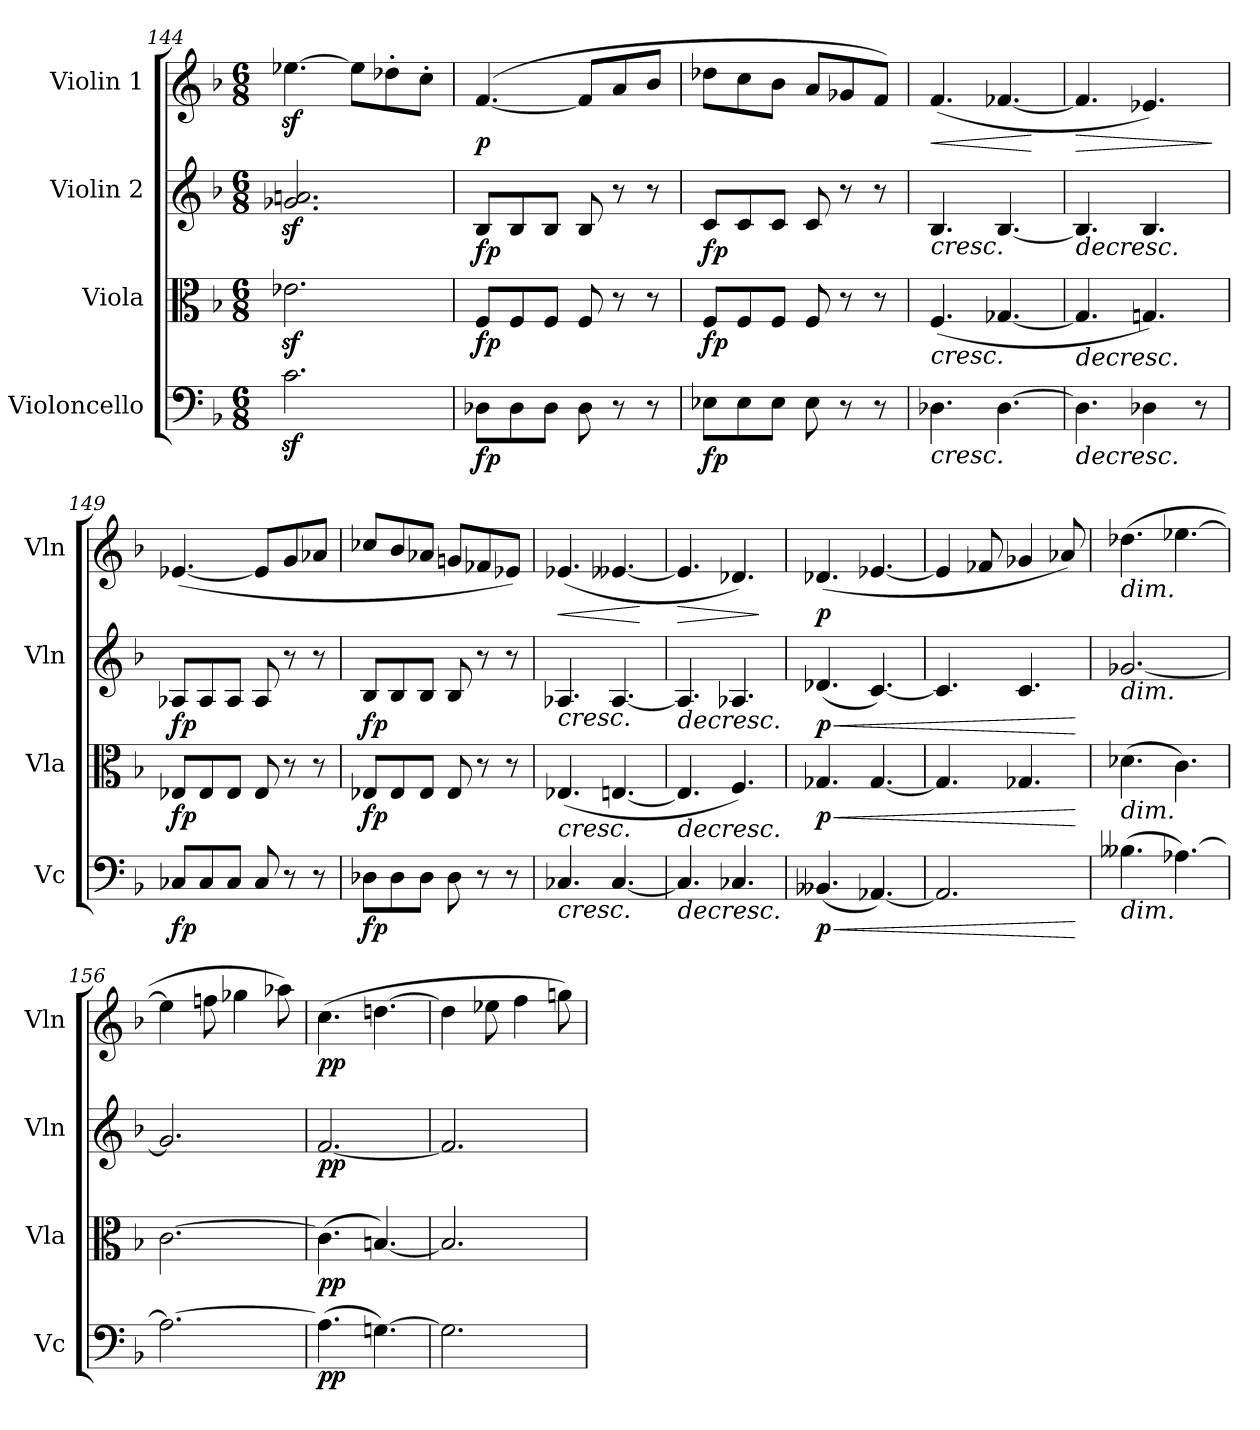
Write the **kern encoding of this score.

**kern	**dynam	**kern	**dynam	**kern	**dynam	**kern	**dynam
*part4	*part4	*part3	*part3	*part2	*part2	*part1	*part1
*staff4	*staff4	*staff3	*staff3	*staff2	*staff2	*staff1	*staff1
*I"Violoncello	*	*I"Viola	*	*I"Violin 2	*	*I"Violin 1	*
*I'Vc	*	*I'Vla	*	*I'Vln	*	*I'Vln	*
*clefF4	*	*clefC3	*	*clefG2	*	*clefG2	*
*k[b-]	*	*k[b-]	*	*k[b-]	*	*k[b-]	*
*M6/8	*	*M6/8	*	*M6/8	*	*M6/8	*
=144	=144	=144	=144	=144	=144	=144	=144
2.cz<\	.	2.e-Xz<\	.	2.g-X/z< 2.an/z<	.	[4.ee-Xz<\	.
.	.	.	.	.	.	8ee-\L]	.
.	.	.	.	.	.	8dd-X'\	.
.	.	.	.	.	.	8cc'\J	.
=145	=145	=145	=145	=145	=145	=145	=145
!	!LO:DY:b	!	!LO:DY:b	!	!LO:DY:b	!	!LO:DY:b
8D-X\L	fp	8F/L	fp	8B-/L	fp	([4.f/	p
8D-\	.	8F/	.	8B-/	.	.	.
8D-\J	.	8F/J	.	8B-/J	.	.	.
8D-\	.	8F/	.	8B-/	.	8f/L]	.
8r	.	8r	.	8r	.	8a/	.
8r	.	8r	.	8r	.	8b-/J	.
=146	=146	=146	=146	=146	=146	=146	=146
!	!LO:DY:b	!	!LO:DY:b	!	!LO:DY:b	!	!
8E-X\L	fp	8F/L	fp	8c/L	fp	8dd-X\L	.
8E-\	.	8F/	.	8c/	.	8cc\	.
8E-\J	.	8F/J	.	8c/J	.	8b-\J	.
8E-\	.	8F/	.	8c/	.	8a/L	.
8r	.	8r	.	8r	.	8g-X/	.
8r	.	8r	.	8r	.	8f/J)	.
=147	=147	=147	=147	=147	=147	=147	=147
!	!LO:HP:b	!	!LO:HP:b	!	!LO:HP:b	!	!LO:HP:b
4.D-X\	<	(4.F/	<	4.B-/	<	(4.f/	<
[4.D-\	.	[4.G-X/	.	[4.B-/	.	[4.f-X/	.
.	.	.	.	.	.	.	[
=148	=148	=148	=148	=148	=148	=148	=148
!	!LO:HP:b	!	!LO:HP:b	!	!LO:HP:b	!	!LO:HP:b
4.D-\]	>	4.G-/]	>	4.B-/]	>	4.f-/]	>
4D-X\	.	4.Gn/)	.	4.B-/	.	4.e-X/)	.
8r	.	.	.	.	.	.	.
.	[	.	[	.	[	.	]
!!LO:LB:g=z
=149	=149	=149	=149	=149	=149	=149	=149
!	!LO:DY:b	!	!LO:DY:b	!	!LO:DY:b	!	!
8C-X/L	fp	8E-X/L	fp	8A-X/L	fp	([4.e-X/	.
8C-/	.	8E-/	.	8A-/	.	.	.
8C-/J	.	8E-/J	.	8A-/J	.	.	.
8C-/	.	8E-/	.	8A-/	.	8e-/L]	.
8r	.	8r	.	8r	.	8g/	.
8r	.	8r	.	8r	.	8a-X/J	.
=150	=150	=150	=150	=150	=150	=150	=150
!	!LO:DY:b	!	!LO:DY:b	!	!LO:DY:b	!	!
8D-X\L	fp	8E-X/L	fp	8B-/L	fp	8cc-X/L	.
8D-\	.	8E-/	.	8B-/	.	8b-/	.
8D-\J	.	8E-/J	.	8B-/J	.	8a-X/J	.
8D-\	.	8E-/	.	8B-/	.	8gn/L	.
8r	.	8r	.	8r	.	8f-X/	.
8r	.	8r	.	8r	.	8e-X/J)	.
!!LO:LB:g=z
=151	=151	=151	=151	=151	=151	=151	=151
!	!LO:HP:b	!	!LO:HP:b	!	!LO:HP:b	!	!LO:HP:b
4.C-X/	<	(4.E-X/	<	4.A-X/	<	(4.e-X/	<
[4.C-/	.	[4.En/	.	[4.A-/	.	[4.e--X/	.
.	]	.	]	.	]	.	[
=152	=152	=152	=152	=152	=152	=152	=152
!	!LO:HP:b	!	!LO:HP:b	!	!LO:HP:b	!	!LO:HP:b
4.C-/]	>	4.E/]	>	4.A-/]	>	4.e--/]	>
4.C-X/	.	4.F/)	.	4.A-X/	.	4.d-X/)	.
.	[	.	[	.	[	.	]
=153	=153	=153	=153	=153	=153	=153	=153
!	!LO:HP:b	!	!LO:HP:b	!	!LO:HP:b	!	!
!	!LO:DY:n=1:b	!	!LO:DY:n=1:b	!	!LO:DY:n=1:b	!	!LO:DY:b
(4.BB--X/	< p	4.G-X/	< p	(4.d-X/	< p	(4.d-X/	p
[4.AA-X/)	.	[4.G-/	.	[4.c/)	.	[4.e-X/	.
.	]	.	]	.	]	.	.
=154	=154	=154	=154	=154	=154	=154	=154
2.AA-/]	.	4.G-/]	.	4.c/]	.	4e-/]	.
.	.	.	.	.	.	8f-X/	.
.	.	4.G-X/	.	4.c/	.	4g-X/	.
.	.	.	.	.	.	8a-X/)	.
.	[	.	[	.	[	.	.
=155	=155	=155	=155	=155	=155	=155	=155
!	!	!	!	!	!	!LO:TX:b:i:t=dim.	!
!	!	!	!	!LO:TX:b:i:t=dim.	!	!	!
!	!	!LO:TX:b:i:t=dim.	!	!	!	!	!
!LO:TX:b:i:t=dim.	!	!	!	!	!	!	!
(4.B--X\	.	(4.d-X\	.	[2.g-X/	.	(4.dd-X\	.
[4.A-X\)	.	4.c\)	.	.	.	[4.ee-X\	.
=156	=156	=156	=156	=156	=156	=156	=156
2.A-\_	.	[2.c\	.	2.g-/]	.	4ee-\]	.
.	.	.	.	.	.	8ffn\	.
.	.	.	.	.	.	4gg-X\	.
.	.	.	.	.	.	8aa-X\)	.
=157	=157	=157	=157	=157	=157	=157	=157
!	!LO:DY:b	!	!LO:DY:b	!	!LO:DY:b	!	!LO:DY:b
(4.A-\]	pp	(4.c\]	pp	[2.f/	pp	(4.cc\	pp
[4.Gn\)	.	[4.Bn/)	.	.	.	[4.ddn\	.
=158	=158	=158	=158	=158	=158	=158	=158
2.G\]	.	2.B/]	.	2.f/]	.	4dd\]	.
.	.	.	.	.	.	8ee-X\	.
.	.	.	.	.	.	4ff\	.
.	.	.	.	.	.	8ggn\)	.
=	=	=	=	=	=	=	=
*-	*-	*-	*-	*-	*-	*-	*-
